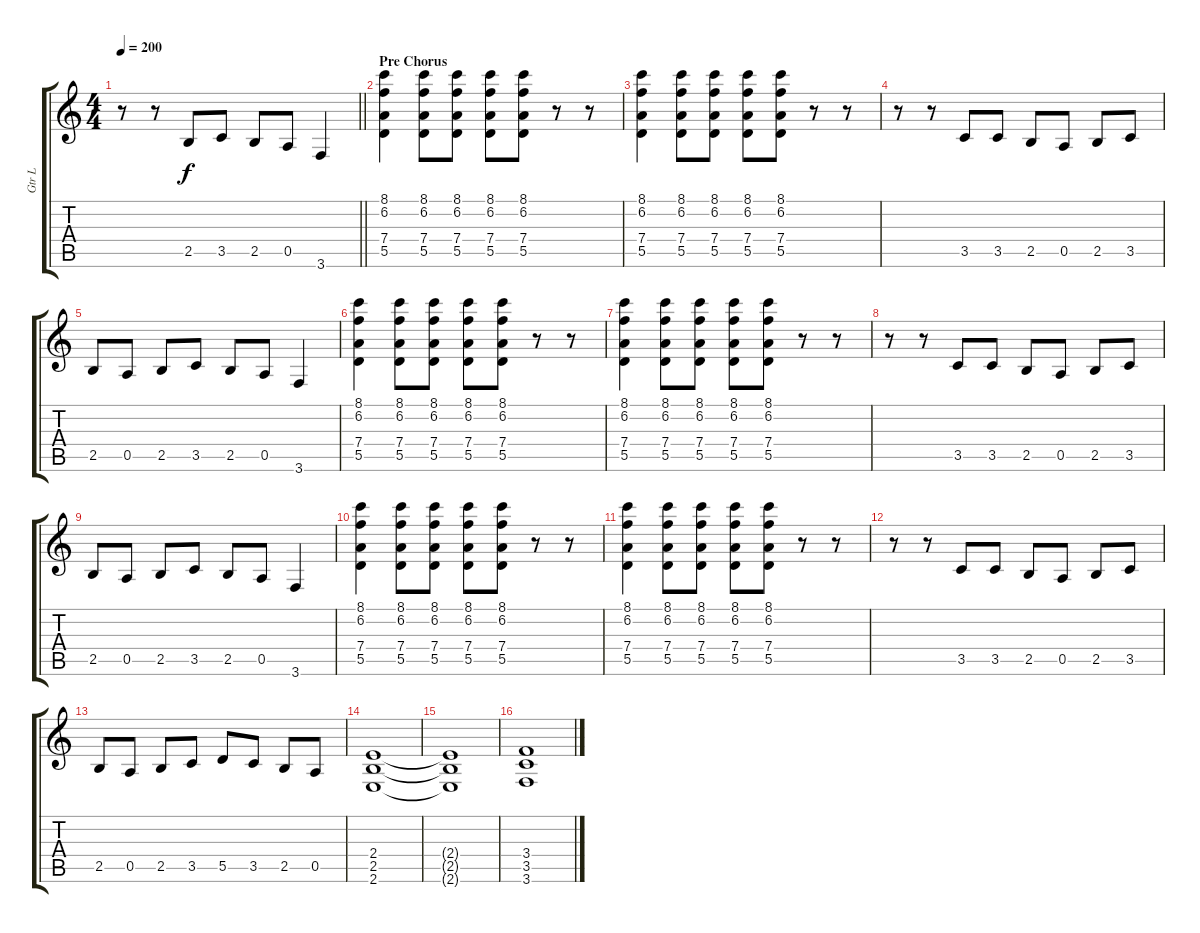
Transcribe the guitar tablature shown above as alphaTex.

\track ("Gtr L" "Gtr L") {instrument distortionguitar}
\staff {score tabs}
\tuning (E4 B3 G3 D3 A2 D2) {hide}
\ts (4 4)
\tempo 200
\clef g2
\barLineRight lightlight
\ks c
r.8{dy f} r.8 2.5.8 3.5.8 2.5.8 0.5.8 3.6.4 |
\section ("" "Pre Chorus")
(8.1 6.2 7.4 5.5).4 (8.1 6.2 7.4 5.5).8 (8.1 6.2 7.4 5.5).8 (8.1 6.2 7.4 5.5).8 (8.1 6.2 7.4 5.5).8 r.8 r.8 |
(8.1 6.2 7.4 5.5).4 (8.1 6.2 7.4 5.5).8 (8.1 6.2 7.4 5.5).8 (8.1 6.2 7.4 5.5).8 (8.1 6.2 7.4 5.5).8 r.8 r.8 |
r.8 r.8 3.5.8 3.5.8 2.5.8 0.5.8 2.5.8 3.5.8 |
2.5.8 0.5.8 2.5.8 3.5.8 2.5.8 0.5.8 3.6.4 |
(8.1 6.2 7.4 5.5).4 (8.1 6.2 7.4 5.5).8 (8.1 6.2 7.4 5.5).8 (8.1 6.2 7.4 5.5).8 (8.1 6.2 7.4 5.5).8 r.8 r.8 |
(8.1 6.2 7.4 5.5).4 (8.1 6.2 7.4 5.5).8 (8.1 6.2 7.4 5.5).8 (8.1 6.2 7.4 5.5).8 (8.1 6.2 7.4 5.5).8 r.8 r.8 |
r.8 r.8 3.5.8 3.5.8 2.5.8 0.5.8 2.5.8 3.5.8 |
2.5.8 0.5.8 2.5.8 3.5.8 2.5.8 0.5.8 3.6.4 |
(8.1 6.2 7.4 5.5).4 (8.1 6.2 7.4 5.5).8 (8.1 6.2 7.4 5.5).8 (8.1 6.2 7.4 5.5).8 (8.1 6.2 7.4 5.5).8 r.8 r.8 |
(8.1 6.2 7.4 5.5).4 (8.1 6.2 7.4 5.5).8 (8.1 6.2 7.4 5.5).8 (8.1 6.2 7.4 5.5).8 (8.1 6.2 7.4 5.5).8 r.8 r.8 |
r.8 r.8 3.5.8 3.5.8 2.5.8 0.5.8 2.5.8 3.5.8 |
2.5.8 0.5.8 2.5.8 3.5.8 5.5.8 3.5.8 2.5.8 0.5.8 |
(2.4 2.5 2.6).1 |
(2.4{t} 2.5{t} 2.6{t}).1 |
(3.4 3.5 3.6).1
